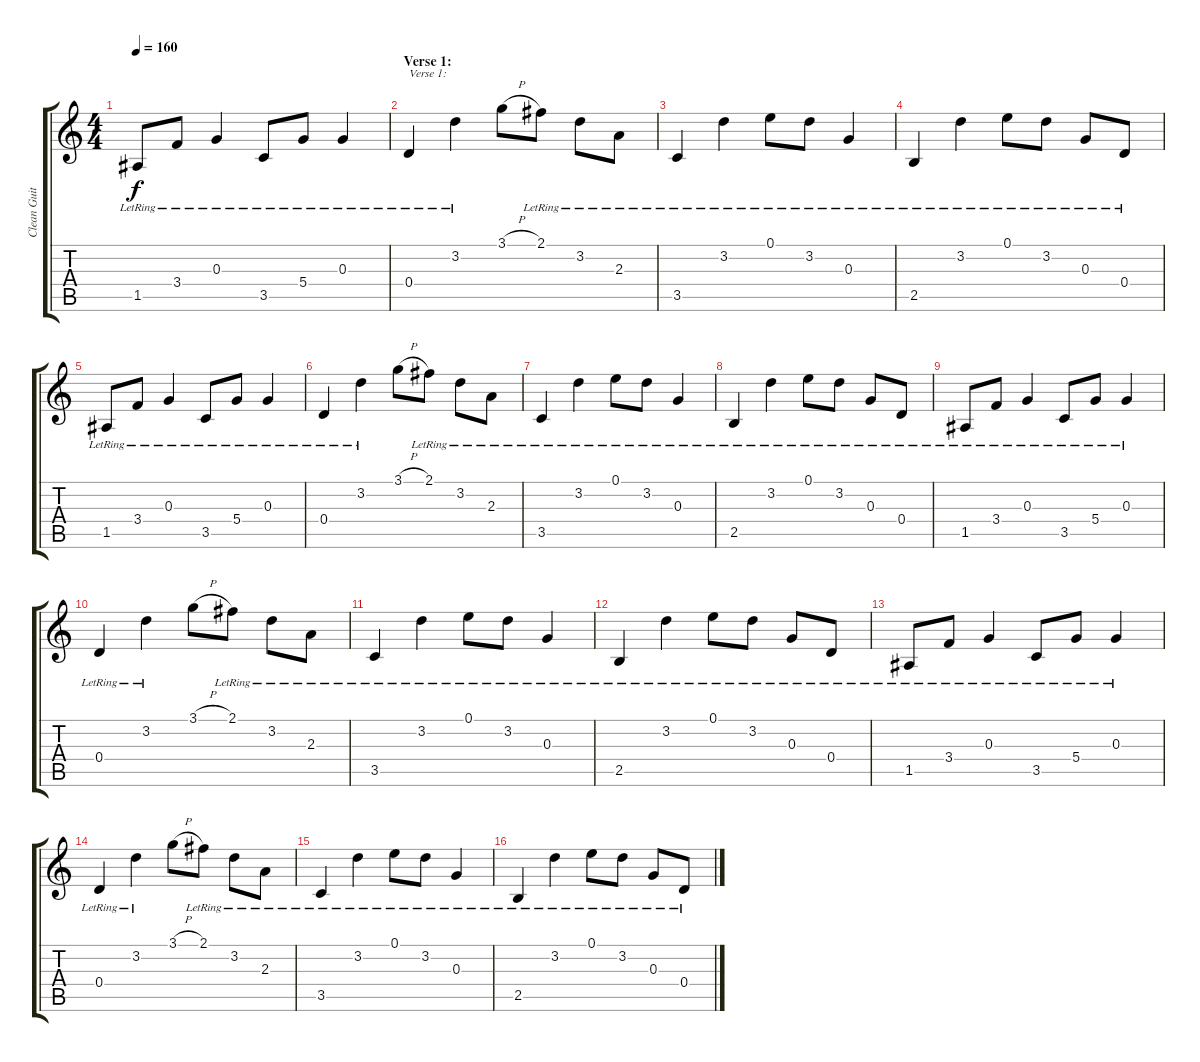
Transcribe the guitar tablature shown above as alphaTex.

\track ("Clean Guitar" "Clean Guit") {instrument acousticguitarsteel}
\staff {score tabs}
\tuning (E4 B3 G3 D3 A2 E2) {hide}
\ts (4 4)
\tempo 160
\clef g2
\ks c
1.5{lr}.8{dy f} 3.4{lr}.8 0.3{lr}.4 3.5{lr}.8 5.4{lr}.8 0.3{lr}.4 |
\section ("" "Verse 1:")
0.4{lr}.4{txt "Verse 1:"} 3.2{lr}.4 3.1{h}.8 2.1{lr}.8 3.2{lr}.8 2.3{lr}.8 |
3.5{lr}.4 3.2{lr}.4 0.1{lr}.8 3.2{lr}.8 0.3{lr}.4 |
2.5{lr}.4 3.2{lr}.4 0.1{lr}.8 3.2{lr}.8 0.3{lr}.8 0.4{lr}.8 |
1.5{lr}.8 3.4{lr}.8 0.3{lr}.4 3.5{lr}.8 5.4{lr}.8 0.3{lr}.4 |
0.4{lr}.4 3.2{lr}.4 3.1{h}.8 2.1{lr}.8 3.2{lr}.8 2.3{lr}.8 |
3.5{lr}.4 3.2{lr}.4 0.1{lr}.8 3.2{lr}.8 0.3{lr}.4 |
2.5{lr}.4 3.2{lr}.4 0.1{lr}.8 3.2{lr}.8 0.3{lr}.8 0.4{lr}.8 |
1.5{lr}.8 3.4{lr}.8 0.3{lr}.4 3.5{lr}.8 5.4{lr}.8 0.3{lr}.4 |
0.4{lr}.4 3.2{lr}.4 3.1{h}.8 2.1{lr}.8 3.2{lr}.8 2.3{lr}.8 |
3.5{lr}.4 3.2{lr}.4 0.1{lr}.8 3.2{lr}.8 0.3{lr}.4 |
2.5{lr}.4 3.2{lr}.4 0.1{lr}.8 3.2{lr}.8 0.3{lr}.8 0.4{lr}.8 |
1.5{lr}.8 3.4{lr}.8 0.3{lr}.4 3.5{lr}.8 5.4{lr}.8 0.3{lr}.4 |
0.4{lr}.4 3.2{lr}.4 3.1{h}.8 2.1{lr}.8 3.2{lr}.8 2.3{lr}.8 |
3.5{lr}.4 3.2{lr}.4 0.1{lr}.8 3.2{lr}.8 0.3{lr}.4 |
2.5{lr}.4 3.2{lr}.4 0.1{lr}.8 3.2{lr}.8 0.3{lr}.8 0.4{lr}.8
